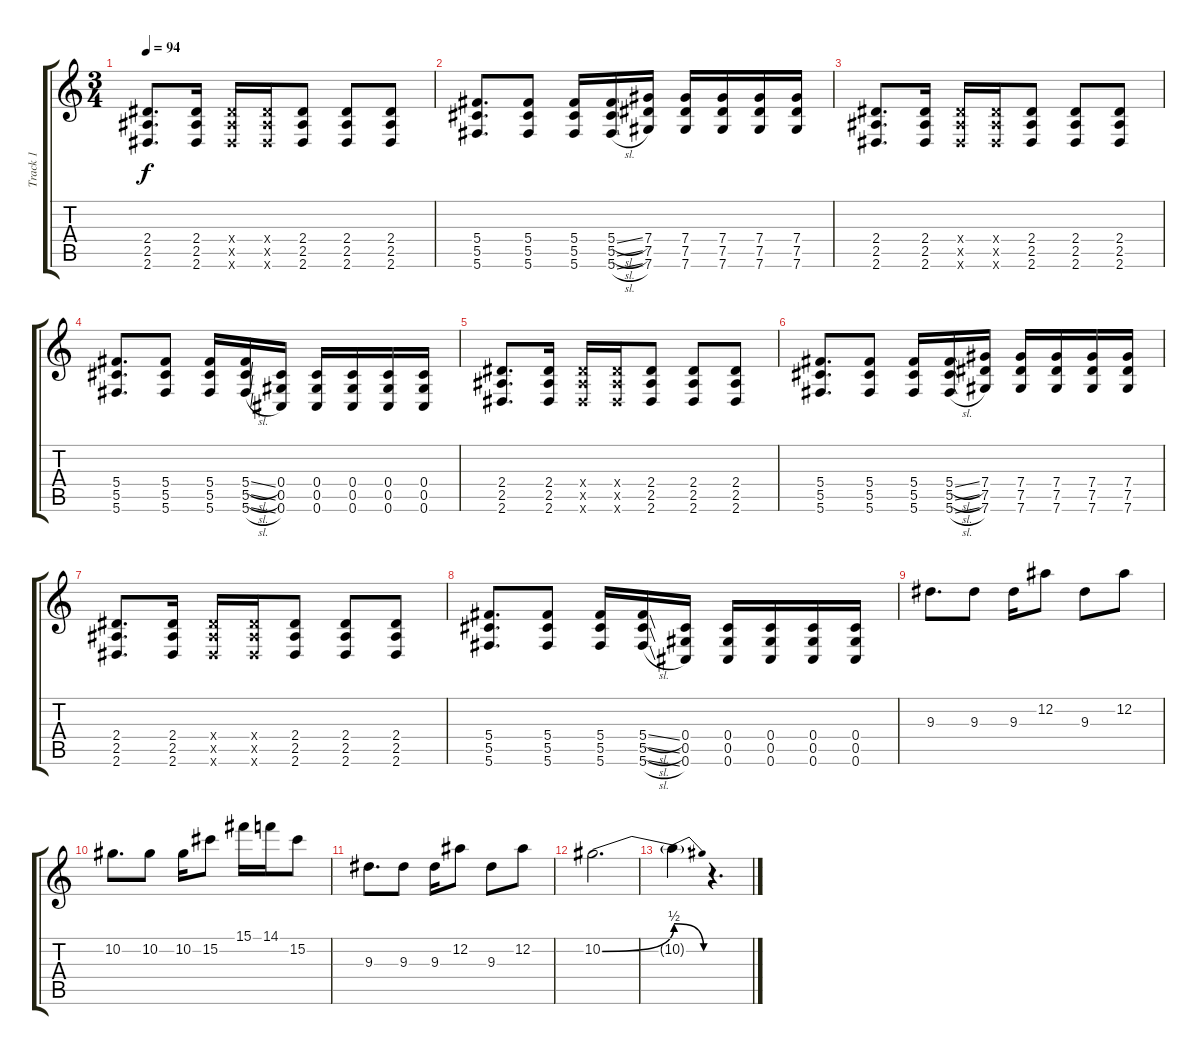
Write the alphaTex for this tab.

\track ("Track 1" "Track 1") {instrument distortionguitar}
\staff {score tabs}
\tuning (Eb4 Bb3 Gb3 Db3 Ab2 Db2) {hide}
\ts (3 4)
\tempo 94
\clef g2
\ks c
(2.4 2.5 2.6).8{d dy f} (2.4 2.5 2.6).16 (2.4{x} 2.5{x} 2.6{x}).16 (2.4{x} 2.5{x} 2.6{x}).16 (2.4 2.5 2.6).8 (2.4 2.5 2.6).8 (2.4 2.5 2.6).8 |
(5.4 5.5 5.6).8{d} (5.4 5.5 5.6).8 (5.4 5.5 5.6).16 (5.4{sl} 5.5{sl} 5.6{sl}).16 (7.4 7.5 7.6).16 (7.4 7.5 7.6).16 (7.4 7.5 7.6).16 (7.4 7.5 7.6).16 (7.4 7.5 7.6).16 |
(2.4 2.5 2.6).8{d} (2.4 2.5 2.6).16 (2.4{x} 2.5{x} 2.6{x}).16 (2.4{x} 2.5{x} 2.6{x}).16 (2.4 2.5 2.6).8 (2.4 2.5 2.6).8 (2.4 2.5 2.6).8 |
(5.4 5.5 5.6).8{d} (5.4 5.5 5.6).8 (5.4 5.5 5.6).16 (5.4{sl} 5.5{sl} 5.6{sl}).16 (0.4 0.5 0.6).16 (0.4 0.5 0.6).16 (0.4 0.5 0.6).16 (0.4 0.5 0.6).16 (0.4 0.5 0.6).16 |
(2.4 2.5 2.6).8{d} (2.4 2.5 2.6).16 (2.4{x} 2.5{x} 2.6{x}).16 (2.4{x} 2.5{x} 2.6{x}).16 (2.4 2.5 2.6).8 (2.4 2.5 2.6).8 (2.4 2.5 2.6).8 |
(5.4 5.5 5.6).8{d} (5.4 5.5 5.6).8 (5.4 5.5 5.6).16 (5.4{sl} 5.5{sl} 5.6{sl}).16 (7.4 7.5 7.6).16 (7.4 7.5 7.6).16 (7.4 7.5 7.6).16 (7.4 7.5 7.6).16 (7.4 7.5 7.6).16 |
(2.4 2.5 2.6).8{d} (2.4 2.5 2.6).16 (2.4{x} 2.5{x} 2.6{x}).16 (2.4{x} 2.5{x} 2.6{x}).16 (2.4 2.5 2.6).8 (2.4 2.5 2.6).8 (2.4 2.5 2.6).8 |
(5.4 5.5 5.6).8{d} (5.4 5.5 5.6).8 (5.4 5.5 5.6).16 (5.4{sl} 5.5{sl} 5.6{sl}).16 (0.4 0.5 0.6).16 (0.4 0.5 0.6).16 (0.4 0.5 0.6).16 (0.4 0.5 0.6).16 (0.4 0.5 0.6).16 |
9.3.8{d} 9.3.8 9.3.16 12.2.8 9.3.8 12.2.8 |
10.2.8{d} 10.2.8 10.2.16 15.2.8 15.1.16 14.1.16 15.2.8 |
9.3.8{d} 9.3.8 9.3.16 12.2.8 9.3.8 12.2.8 |
10.2{be (bend 0 0 60 2)}.2{d} |
10.2{be (release 0 2 60 0) t}.4{d volume 0} r.4{d}
